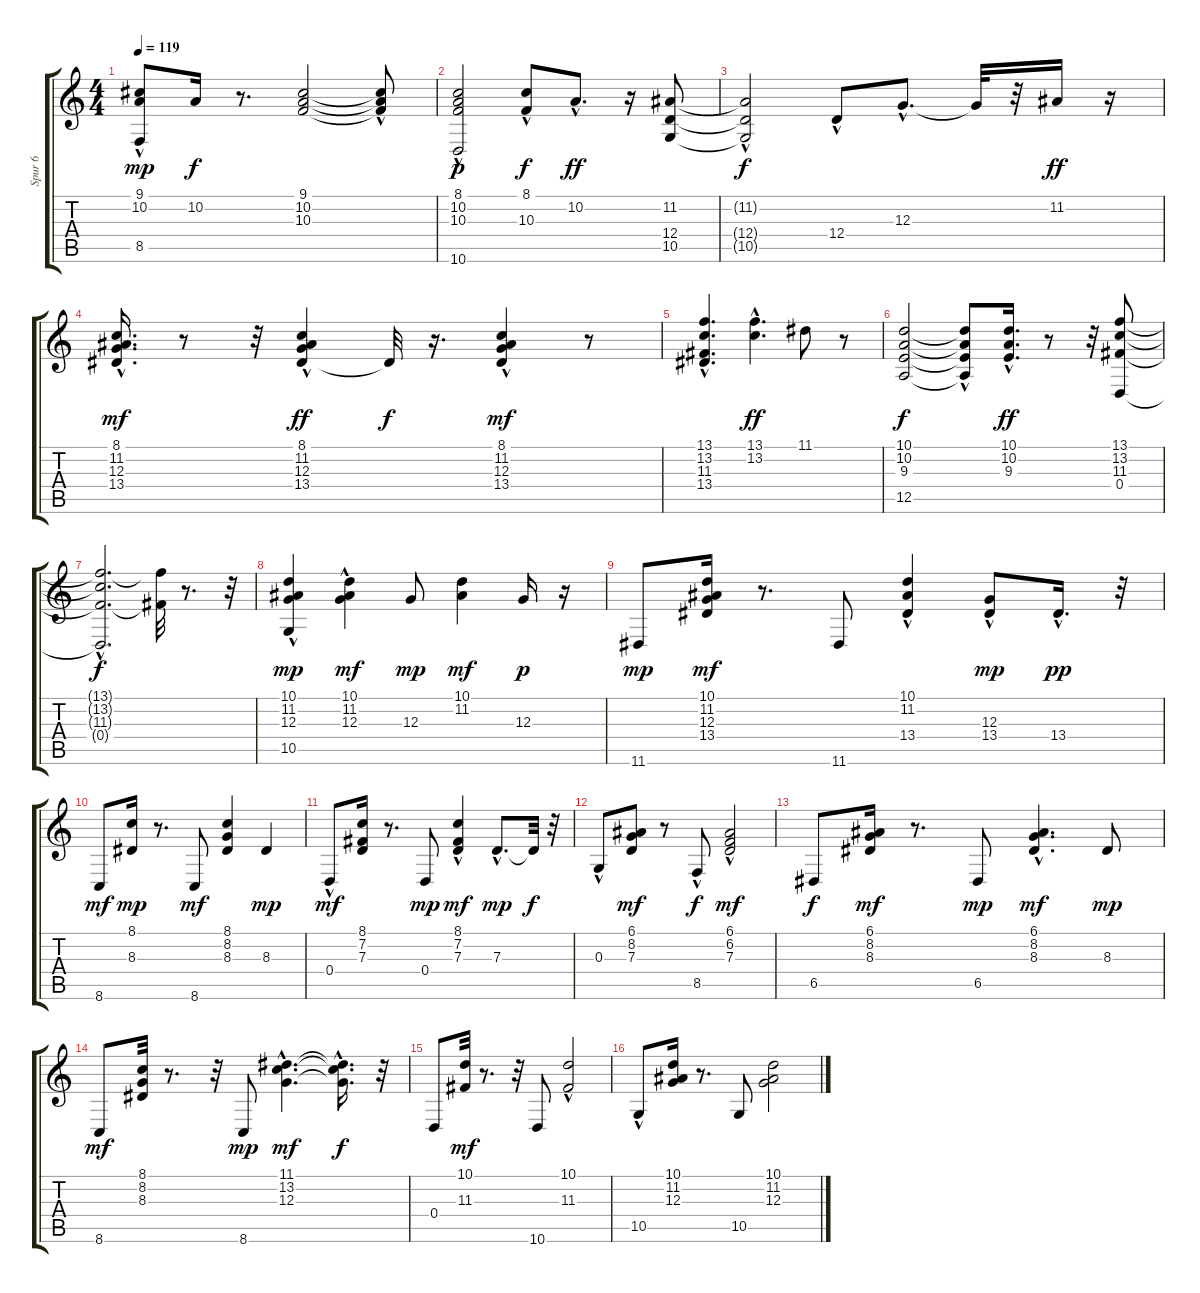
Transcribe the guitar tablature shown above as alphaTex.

\track ("Spur 6" "Spur 6") {instrument electricpiano1}
\staff {score tabs}
\tuning (E4 B3 G3 D3 A2 E2) {hide}
\ts (4 4)
\tempo 119
\clef g2
\ks c
(9.1 10.2 8.5{hac}).8{dy mp} 10.2.16{dy f} r.8{d} (9.1 10.2 10.3).2 (9.1{t} 10.2{hac t} 10.3{hac t}).8 |
(8.1 10.2 10.3{hac} 10.6{hac}).2{dy p} (8.1{hac} 10.3).8{dy f} 10.2{hac}.8{d dy ff} r.16 (11.2 12.4 10.5).8 |
(11.2{hac t} 12.4{hac t} 10.5{hac t}).2{dy f} 12.4{hac}.8 12.3{hac}.8{d} 12.3{t}.32 r.32 11.2.16{dy ff} r.16 |
(8.1{hac} 11.2 12.3{hac} 13.4{hac}).16{d dy mf} r.8 r.32 (8.1 11.2 12.3{hac} 13.4).4{dy ff} 13.4{t}.32{dy f} r.16{d} (8.1{hac} 11.2{hac} 12.3 13.4).4{dy mf} r.8 |
(13.1 13.2 11.3{hac} 13.4).4{d} (13.1{hac} 13.2{hac}).4{d dy ff} 11.1.8 r.8 |
(10.1 10.2 9.3 12.5).2{dy f} (10.1{t} 10.2{t} 9.3{t} 12.5{hac t}).8 (10.1{hac} 10.2 9.3).16{d dy ff} r.8 r.32 (13.1 13.2 11.3 0.4).8 |
(13.1{hac t} 13.2{hac t} 11.3{hac t} 0.4{hac t}).2{d dy f} (13.1{t} 11.3{t}).32 r.8{d} r.32 |
(10.1 11.2 12.3 10.5{hac}).4{dy mp} (10.1 11.2 12.3{hac}).4{dy mf} 12.3.8{dy mp} (10.1 11.2).4{dy mf} 12.3.16{dy p} r.16 |
11.6.8{dy mp} (10.1 11.2 12.3 13.4).16{dy mf} r.8{d} 11.6.8 (10.1{hac} 11.2{hac} 13.4{hac}).4 (12.3{hac} 13.4).8{dy mp} 13.4{hac}.16{d dy pp} r.32 |
8.6.8{dy mf} (8.1 8.3).16{dy mp} r.8{d} 8.6.8{dy mf} (8.1 8.2 8.3).4 8.3.4{dy mp} |
0.4{hac}.8{dy mf} (8.1 7.2 7.3).16 r.8{d} 0.4.8{dy mp} (8.1{hac} 7.2 7.3).4{dy mf} 7.3{hac}.8{d dy mp} 7.3{t}.32{dy f} r.32 |
0.3{hac}.8 (6.1 8.2 7.3).8{dy mf} r.8 8.5{hac}.8{dy f} (6.1 6.2{hac} 7.3{hac}).2{dy mf} |
6.5.8{dy f} (6.1 8.2 8.3).16{dy mf} r.8{d} 6.5.8{dy mp} (6.1{hac} 8.2{hac} 8.3{hac}).4{d dy mf} 8.3.8{dy mp} |
8.6.8{dy mf} (8.1 8.2 8.3).32 r.8{d} r.32 8.6.8{dy mp} (11.1{hac} 13.2{hac} 12.3{hac}).4{d dy mf} (11.1{hac t} 13.2{t} 12.3{hac t}).16{d dy f} r.32 |
0.4.8 (10.1 11.3).32{dy mf} r.8{d} r.32 10.6.8 (10.1 11.3{hac}).2 |
10.5{hac}.8 (10.1 11.2 12.3).16 r.8{d} 10.5.8 (10.1 11.2 12.3).2
